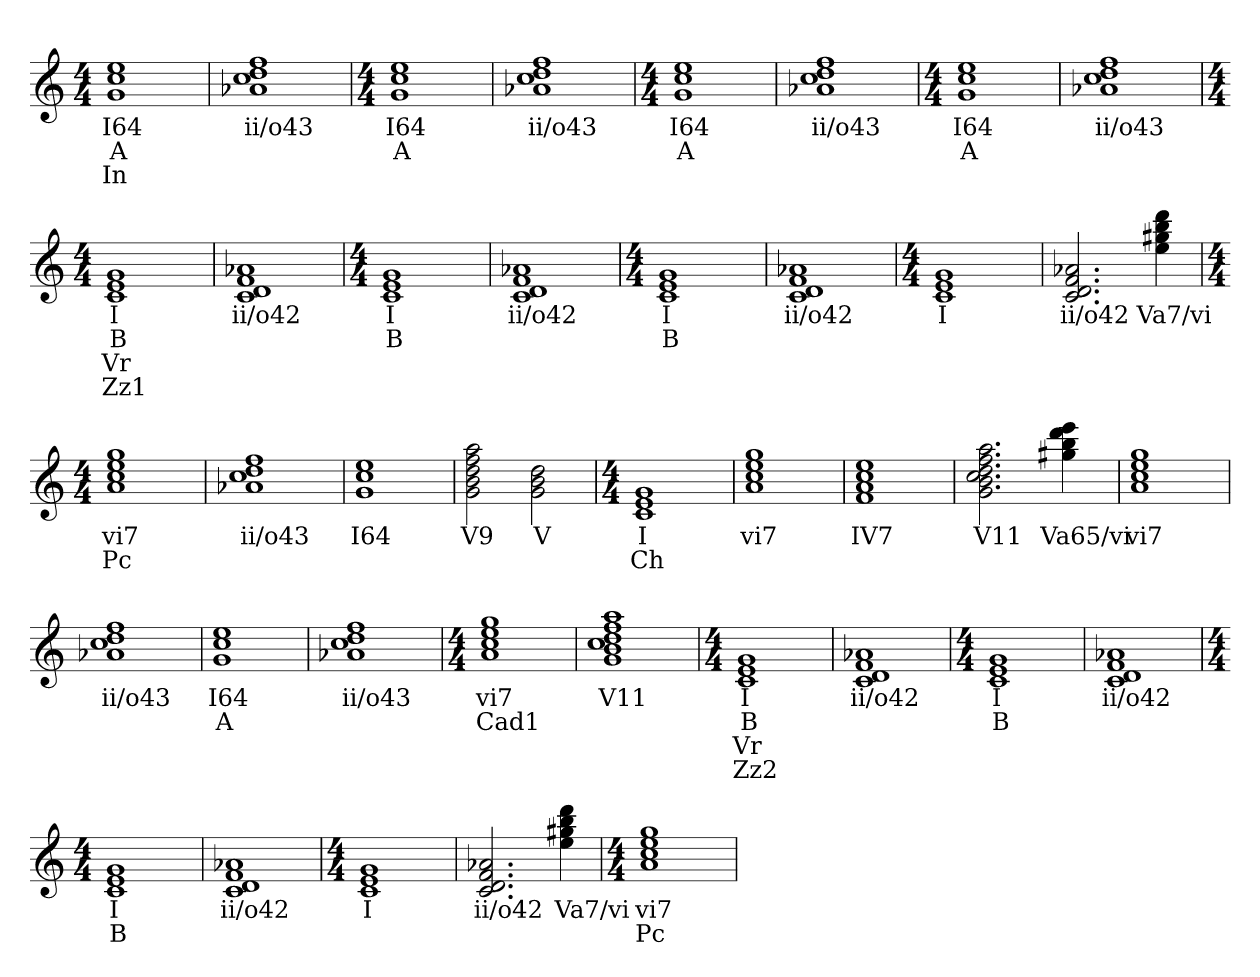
**kern	**text	**text	**text	**text
*part1	*part1	*part1	*part1	*part1
*staff1	*staff1	*staff1	*staff1	*staff1
*k[]	*	*	*	*
*C:	*	*	*	*
*M4/4	*	*	*	*
=	=	=	=	=
1g 1cc 1ee	I64	A	In	.
=	=	=	=	=
*k[]	*	*	*	*
*C:	*	*	*	*
1a-X 1cc 1dd 1ff	ii/o43	.	.	.
=	=	=	=	=
*k[]	*	*	*	*
*C:	*	*	*	*
*M4/4	*	*	*	*
1g 1cc 1ee	I64	A	.	.
=	=	=	=	=
*k[]	*	*	*	*
*C:	*	*	*	*
1a-X 1cc 1dd 1ff	ii/o43	.	.	.
=	=	=	=	=
*k[]	*	*	*	*
*C:	*	*	*	*
*M4/4	*	*	*	*
1g 1cc 1ee	I64	A	.	.
=	=	=	=	=
*k[]	*	*	*	*
*C:	*	*	*	*
1a-X 1cc 1dd 1ff	ii/o43	.	.	.
=	=	=	=	=
*k[]	*	*	*	*
*C:	*	*	*	*
*M4/4	*	*	*	*
1g 1cc 1ee	I64	A	.	.
=	=	=	=	=
*k[]	*	*	*	*
*C:	*	*	*	*
1a-X 1cc 1dd 1ff	ii/o43	.	.	.
=	=	=	=	=
*k[]	*	*	*	*
*C:	*	*	*	*
*M4/4	*	*	*	*
1c 1e 1g	I	B	Vr	Zz1
=	=	=	=	=
*k[]	*	*	*	*
*C:	*	*	*	*
1c 1d 1f 1a-X	ii/o42	.	.	.
=	=	=	=	=
*k[]	*	*	*	*
*C:	*	*	*	*
*M4/4	*	*	*	*
1c 1e 1g	I	B	.	.
=	=	=	=	=
*k[]	*	*	*	*
*C:	*	*	*	*
1c 1d 1f 1a-X	ii/o42	.	.	.
=	=	=	=	=
*k[]	*	*	*	*
*C:	*	*	*	*
*M4/4	*	*	*	*
1c 1e 1g	I	B	.	.
=	=	=	=	=
*k[]	*	*	*	*
*C:	*	*	*	*
1c 1d 1f 1a-X	ii/o42	.	.	.
=	=	=	=	=
*k[]	*	*	*	*
*C:	*	*	*	*
*M4/4	*	*	*	*
1c 1e 1g	I	.	.	.
=	=	=	=	=
*k[]	*	*	*	*
*C:	*	*	*	*
2.c 2.d 2.f 2.a-X	ii/o42	.	.	.
4ee 4gg#X 4bb 4ddd	Va7/vi	.	.	.
=	=	=	=	=
*k[]	*	*	*	*
*C:	*	*	*	*
*M4/4	*	*	*	*
1a 1cc 1ee 1gg	vi7	Pc	.	.
=	=	=	=	=
*k[]	*	*	*	*
*C:	*	*	*	*
1a-X 1cc 1dd 1ff	ii/o43	.	.	.
=	=	=	=	=
*k[]	*	*	*	*
*C:	*	*	*	*
1g 1cc 1ee	I64	.	.	.
=	=	=	=	=
*k[]	*	*	*	*
*C:	*	*	*	*
2g 2b 2dd 2ff 2aa	V9	.	.	.
2g 2b 2dd	V	.	.	.
=	=	=	=	=
*k[]	*	*	*	*
*C:	*	*	*	*
*M4/4	*	*	*	*
1c 1e 1g	I	Ch	.	.
=	=	=	=	=
*k[]	*	*	*	*
*C:	*	*	*	*
1a 1cc 1ee 1gg	vi7	.	.	.
=	=	=	=	=
*k[]	*	*	*	*
*C:	*	*	*	*
1f 1a 1cc 1ee	IV7	.	.	.
=	=	=	=	=
*k[]	*	*	*	*
*C:	*	*	*	*
2.g 2.b 2.dd 2.ff 2.aa 2.cc	V11	.	.	.
4gg#X 4bb 4ddd 4eee	Va65/vi	.	.	.
=	=	=	=	=
*k[]	*	*	*	*
*C:	*	*	*	*
1a 1cc 1ee 1gg	vi7	.	.	.
=	=	=	=	=
*k[]	*	*	*	*
*C:	*	*	*	*
1a-X 1cc 1dd 1ff	ii/o43	.	.	.
=	=	=	=	=
*k[]	*	*	*	*
*C:	*	*	*	*
1g 1cc 1ee	I64	A	.	.
=	=	=	=	=
*k[]	*	*	*	*
*C:	*	*	*	*
1a-X 1cc 1dd 1ff	ii/o43	.	.	.
=	=	=	=	=
*k[]	*	*	*	*
*C:	*	*	*	*
*M4/4	*	*	*	*
1a 1cc 1ee 1gg	vi7	Cad1	.	.
=	=	=	=	=
*k[]	*	*	*	*
*C:	*	*	*	*
1g 1b 1dd 1ff 1aa 1cc	V11	.	.	.
=	=	=	=	=
*k[]	*	*	*	*
*C:	*	*	*	*
*M4/4	*	*	*	*
1c 1e 1g	I	B	Vr	Zz2
=	=	=	=	=
*k[]	*	*	*	*
*C:	*	*	*	*
1c 1d 1f 1a-X	ii/o42	.	.	.
=	=	=	=	=
*k[]	*	*	*	*
*C:	*	*	*	*
*M4/4	*	*	*	*
1c 1e 1g	I	B	.	.
=	=	=	=	=
*k[]	*	*	*	*
*C:	*	*	*	*
1c 1d 1f 1a-X	ii/o42	.	.	.
=	=	=	=	=
*k[]	*	*	*	*
*C:	*	*	*	*
*M4/4	*	*	*	*
1c 1e 1g	I	B	.	.
=	=	=	=	=
*k[]	*	*	*	*
*C:	*	*	*	*
1c 1d 1f 1a-X	ii/o42	.	.	.
=	=	=	=	=
*k[]	*	*	*	*
*C:	*	*	*	*
*M4/4	*	*	*	*
1c 1e 1g	I	.	.	.
=	=	=	=	=
*k[]	*	*	*	*
*C:	*	*	*	*
2.c 2.d 2.f 2.a-X	ii/o42	.	.	.
4ee 4gg#X 4bb 4ddd	Va7/vi	.	.	.
=	=	=	=	=
*k[]	*	*	*	*
*C:	*	*	*	*
*M4/4	*	*	*	*
1a 1cc 1ee 1gg	vi7	Pc	.	.
=	=	=	=	=
*-	*-	*-	*-	*-
